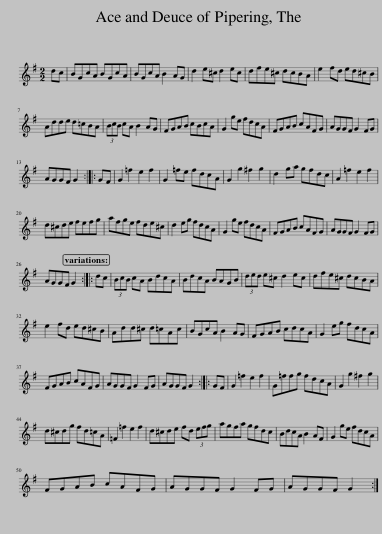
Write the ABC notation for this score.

X:1
L:1/8
M:2/2
I:linebreak $
K:G
V:1 treble
V:1
 dc | BGcA BGcA | BGcA B2 AG | d2 e^c d2 ec | dfe^c dcBA | %5
 e2 fd ed^cB |$ Adde d=cBA | (3BcB cA B2 AG | FGAB cBcA | G2 ge fdcA | %10
 FGAB cAFG | AGGF G2 FG |$ AGGF G2 :: GF | G2 =f2 e2 f2 | %15
 G2 =fe fdcA | G2 g2 ^f2 g2 | d2 ga gfdc | A2 =f2 e2 f2 |$ d^cde fefg | %20
 afge fde^c | d2 eg fdcA | G2 ge fdcA | FGAB cAFG | AGGF G2 FG |$ %25
 AGGF G2 :: dc | (3BcB cA BdcA | BdcA BAGB | (3ded e^c d2 ec | %30
 dfe^c dcBA |$ e2 fd ed^cB | Add^c d=cAc | BGcA B2 AG | FGAB cdcA | %35
 G2 eg fdcA |$ FGAB cAFG | AGGF G2 FG | AGGF G2 :: GF | %40
 G2 =f2 e2 f2 | G=ffg fdcA | G2 g2 ^f2 g2 |$ d^cdg fd=cA | =F2 =f2 e2 f2 | %45
 d^cde fd (3efg | agfa gfdc | BdcA B2 AF | G2 ge fdcA |$ FGAB cAFG | %50
 AGGF G2 FG | AGGF G2 :| %52
